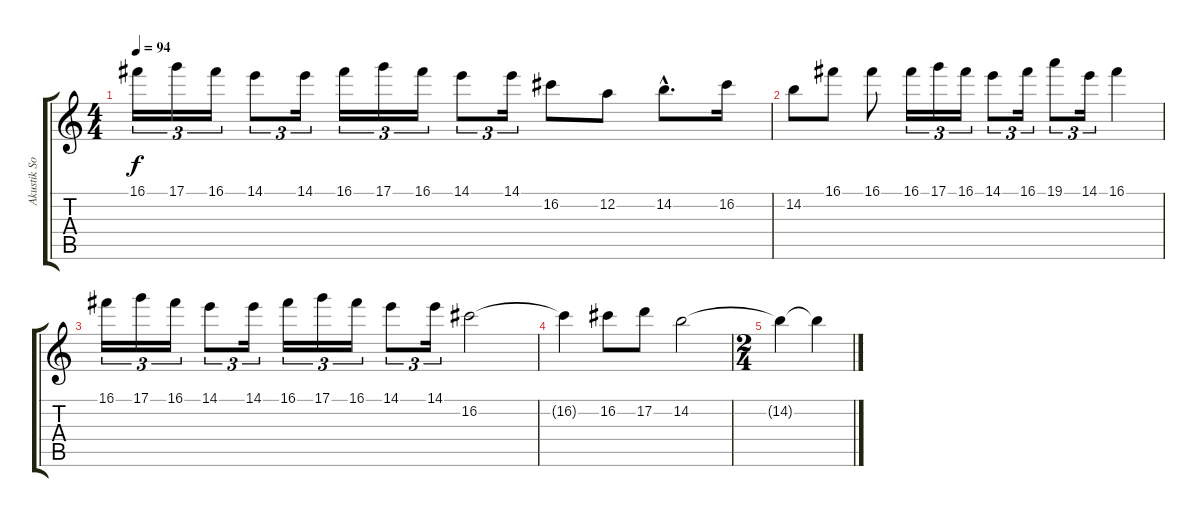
\track ("Akustik Solo" "Akustik So") {instrument distortionguitar}
\staff {score tabs}
\tuning (D4 A3 F3 C3 G2 D2) {hide}
\ts (4 4)
\tempo 94
\clef g2
\ks c
16.1.16{tu (3 2) dy f} 17.1.16{tu (3 2)} 16.1.16{tu (3 2)} 14.1.8{tu (3 2)} 14.1.16{tu (3 2)} 16.1.16{tu (3 2)} 17.1.16{tu (3 2)} 16.1.16{tu (3 2)} 14.1.8{tu (3 2)} 14.1.16{tu (3 2)} 16.2.8 12.2.8 14.2{hac}.8{d} 16.2.16 |
14.2.8 16.1.8 16.1.8 16.1.16{tu (3 2)} 17.1.16{tu (3 2)} 16.1.16{tu (3 2)} 14.1.8{tu (3 2)} 16.1.16{tu (3 2)} 19.1.8{tu (3 2)} 14.1.16{tu (3 2)} 16.1.4 |
16.1.16{tu (3 2)} 17.1.16{tu (3 2)} 16.1.16{tu (3 2)} 14.1.8{tu (3 2)} 14.1.16{tu (3 2)} 16.1.16{tu (3 2)} 17.1.16{tu (3 2)} 16.1.16{tu (3 2)} 14.1.8{tu (3 2)} 14.1.16{tu (3 2)} 16.2.2 |
16.2{t}.4 16.2.8 17.2.8 14.2.2 |
\ts (2 4)
14.2{t}.4 14.2{t}.4{volume 0}
